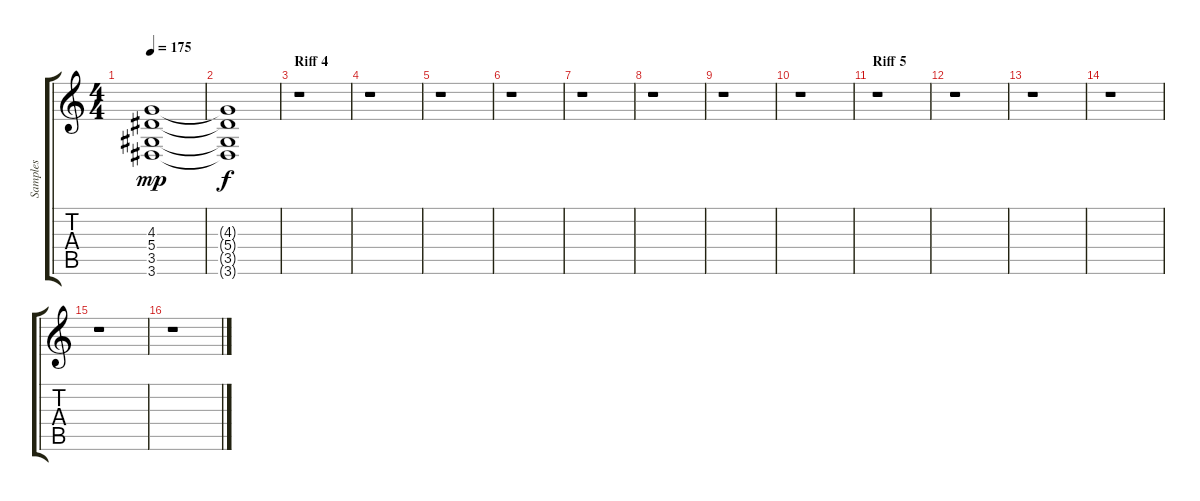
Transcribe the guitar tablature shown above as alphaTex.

\track ("Samples" "Samples") {instrument synthstrings1}
\staff {score tabs}
\tuning (C5 G4 Eb4 Bb3 F3 C3) {hide}
\ts (4 4)
\tempo 175
\clef g2
\ks c
(4.3 5.4 3.5 3.6).1{dy mp} |
(4.3{t} 5.4{t} 3.5{t} 3.6{t}).1{dy f} |
\section ("" "Riff 4")
r.1 |
r.1 |
r.1 |
r.1 |
r.1 |
r.1 |
r.1 |
r.1 |
\section ("" "Riff 5")
r.1 |
r.1 |
r.1 |
r.1 |
r.1 |
r.1
